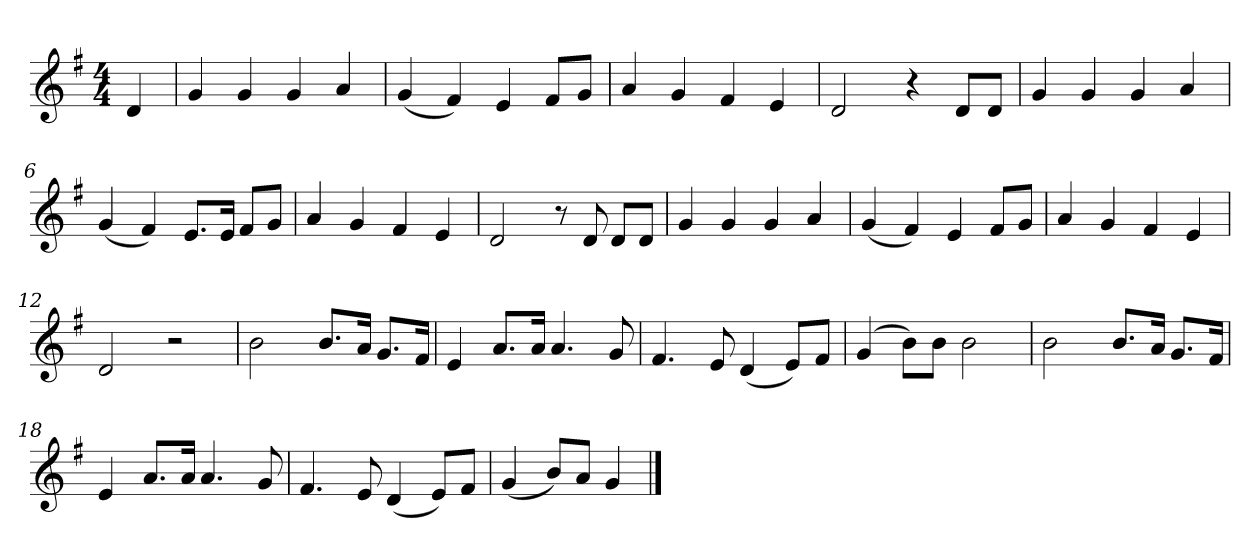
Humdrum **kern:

**kern
*part1
*staff1
*k[f#]
*M4/4
*MM120
=
4d
=1
4g
4g
4g
4a
=2
(4g
4f#)
4e
8f#L
8gJ
=3
4a
4g
4f#
4e
=4
2d
4r
8dL
8dJ
=5
4g
4g
4g
4a
=6
(4g
4f#)
8.eL
16eJk
8f#L
8gJ
=7
4a
4g
4f#
4e
=8
2d
8r
8d
8dL
8dJ
=9
4g
4g
4g
4a
=10
(4g
4f#)
4e
8f#L
8gJ
=11
4a
4g
4f#
4e
=12
2d
2r
=13
2b
8.bL
16aJk
8.gL
16f#Jk
=14
4e
8.aL
16aJk
4.a
8g
=15
4.f#
8e
(4d
8eL)
8f#J
=16
(4g
8bL)
8bJ
2b
=17
2b
8.bL
16aJk
8.gL
16f#Jk
=18
4e
8.aL
16aJk
4.a
8g
=19
4.f#
8e
(4d
8eL)
8f#J
=20
(4g
8bL)
8aJ
4g
==
*-
